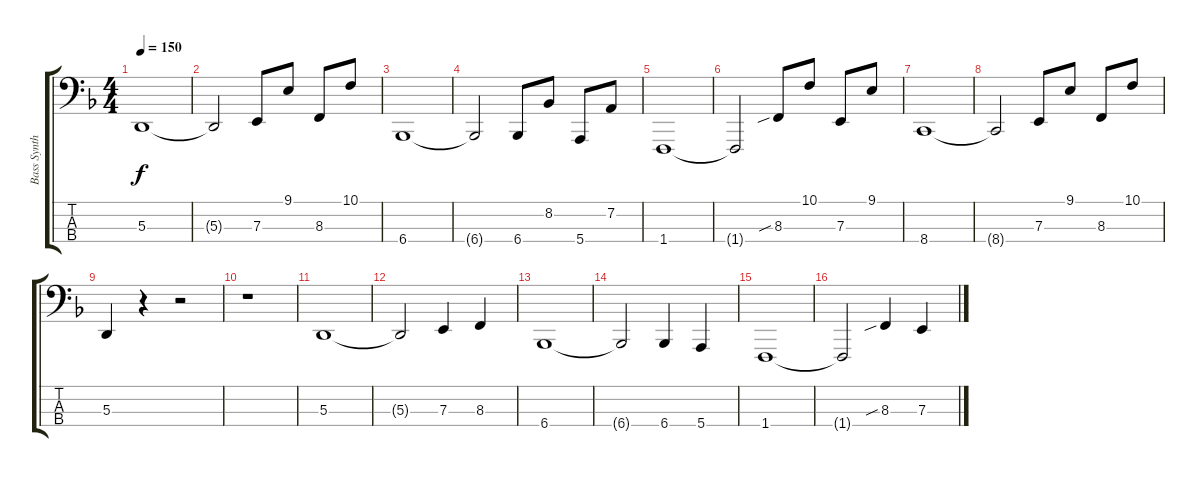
\track ("Bass Synth" "Bass Synth") {instrument lead2sawtooth}
\staff {score tabs}
\tuning (G2 D2 A1 E1) {hide}
\ts (4 4)
\tempo 150
\clef f4
\ks f
5.3.1{dy f} |
5.3{t}.2 7.3.8 9.1.8 8.3.8 10.1.8 |
6.4.1 |
6.4{t}.2 6.4.8 8.2.8 5.4.8 7.2.8 |
1.4.1 |
1.4{t}.2 8.3{sib}.8 10.1.8 7.3.8 9.1.8 |
8.4.1 |
8.4{t}.2 7.3.8 9.1.8 8.3.8 10.1.8 |
5.3.4 r.4 r.2 |
r.1 |
5.3.1 |
5.3{t}.2 7.3.4 8.3.4 |
6.4.1 |
6.4{t}.2 6.4.4 5.4.4 |
1.4.1 |
1.4{t}.2 8.3{sib}.4 7.3.4
